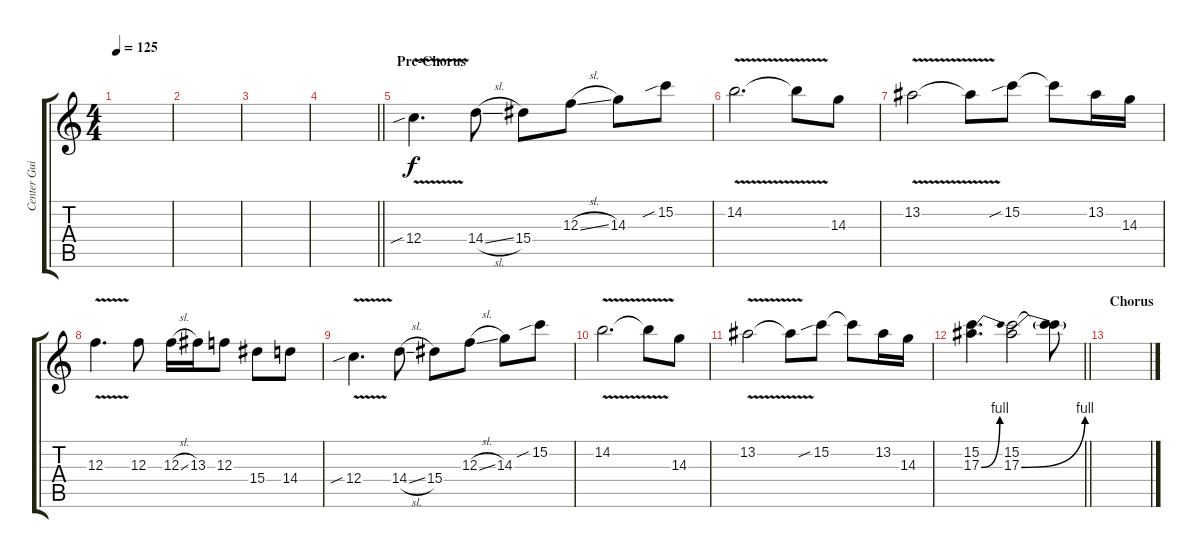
\track ("Center Guitar 1" "Center Gui") {instrument distortionguitar}
\staff {score tabs}
\tuning (D4 A3 F3 C3 G2 C2) {hide}
\ts (4 4)
\tempo 125
\clef g2
\ks c
|
|
|
\barLineRight lightlight
|
\section ("" "Pre-Chorus")
12.4{v sib}.4{d} 14.4{sl}.8 15.4.8 12.3{sl}.8 14.3.8 15.2{sib}.8 |
14.2{v}.2{d} 14.2{t}.8 14.3.8 |
13.2{v}.2 13.2{t}.8 15.2{sib}.8 15.2{t}.8 13.2.16 14.3.16 |
12.3{v}.4{d} 12.3.8 12.3{sl}.16 13.3.16 12.3.8 15.4.8 14.4.8 |
12.4{v sib}.4{d} 14.4{sl}.8 15.4.8 12.3{sl}.8 14.3.8 15.2{sib}.8 |
14.2{v}.2{d} 14.2{t}.8 14.3.8 |
13.2{v}.2 13.2{t}.8 15.2{sib}.8 15.2{t}.8 13.2.16 14.3.16 |
\barLineRight lightlight
(15.2 17.3{be (bend 0 0 60 4)}).4{d} (15.2 17.3{be (bend 0 0 60 4)}).2 (15.2{t} 17.3{t}).8 |
\section ("" "Chorus")
